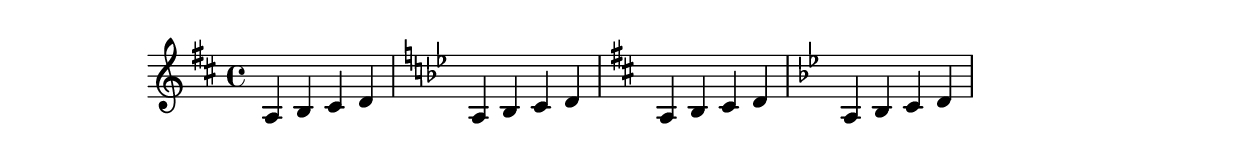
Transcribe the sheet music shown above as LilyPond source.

%% Do not edit this file; it is automatically
%% generated from LSR http://lsr.dsi.unimi.it
%% This file is in the public domain.
\version "2.13.10"

\header {
  lsrtags = "pitches"

%% Translation of GIT committish: 45fc8488655f9ea122d1ec6e3328892618bd6971
doctitlees = "Evitar que se impriman becuadros cuando cambia la armadura"

texidoces = "

Cuando cambia la armadura de la tonalidad, se imprimen becuadros
automáticamente para cancelar las alteraciones de las armaduras
anteriores.  Esto se puede evitar estableciendo al valor @qq{falso} la
propiedad @code{printKeyCancellation} del contexto @code{Staff}.

"

%% Translation of GIT committish: d96023d8792c8af202c7cb8508010c0d3648899d
doctitlede = "Auflösungzeichen nicht setzen wenn die Tonart wechselt"

texidocde = "
Wenn die Tonart wechselt, werden automatisch Auflösungszeichen ausgegeben,
um Versetzungszeichen der vorherigen Tonart aufzulösen.  Das kann
verhindert werden, indem die @code{printKeyCancellation}-Eigenschaft
im @code{Staff}-Kontext auf \"false\" gesetzt wird.
"
%% Translation of GIT committish: 59968a089729d7400f8ece38d5bc98dbb3656a2b
  texidocfr = "
Après un changement de tonalité, un bécarre est imprimé pour annuler
toute altération précédente.  Ceci peut être supprimé en réglant à
@code{\"false\"} la propriété @code{printKeyCancellation} du contexte
@code{Staff}. 

"

  doctitlefr = "Suppression des bécarres superflus après un changement de
tonalité"

  texidoc = "
When the key signature changes, natural signs are automatically printed
to cancel any accidentals from previous key signatures.  This may be
prevented by setting to @code{f} the @code{printKeyCancellation}
property in the @code{Staff} context.

"
  doctitle = "Preventing natural signs from being printed when the key signature changes"
} % begin verbatim

\relative c' {
  \key d \major
  a4 b cis d
  \key g \minor
  a4 bes c d
  \set Staff.printKeyCancellation = ##f
  \key d \major
  a4 b cis d
  \key g \minor
  a4 bes c d
}

